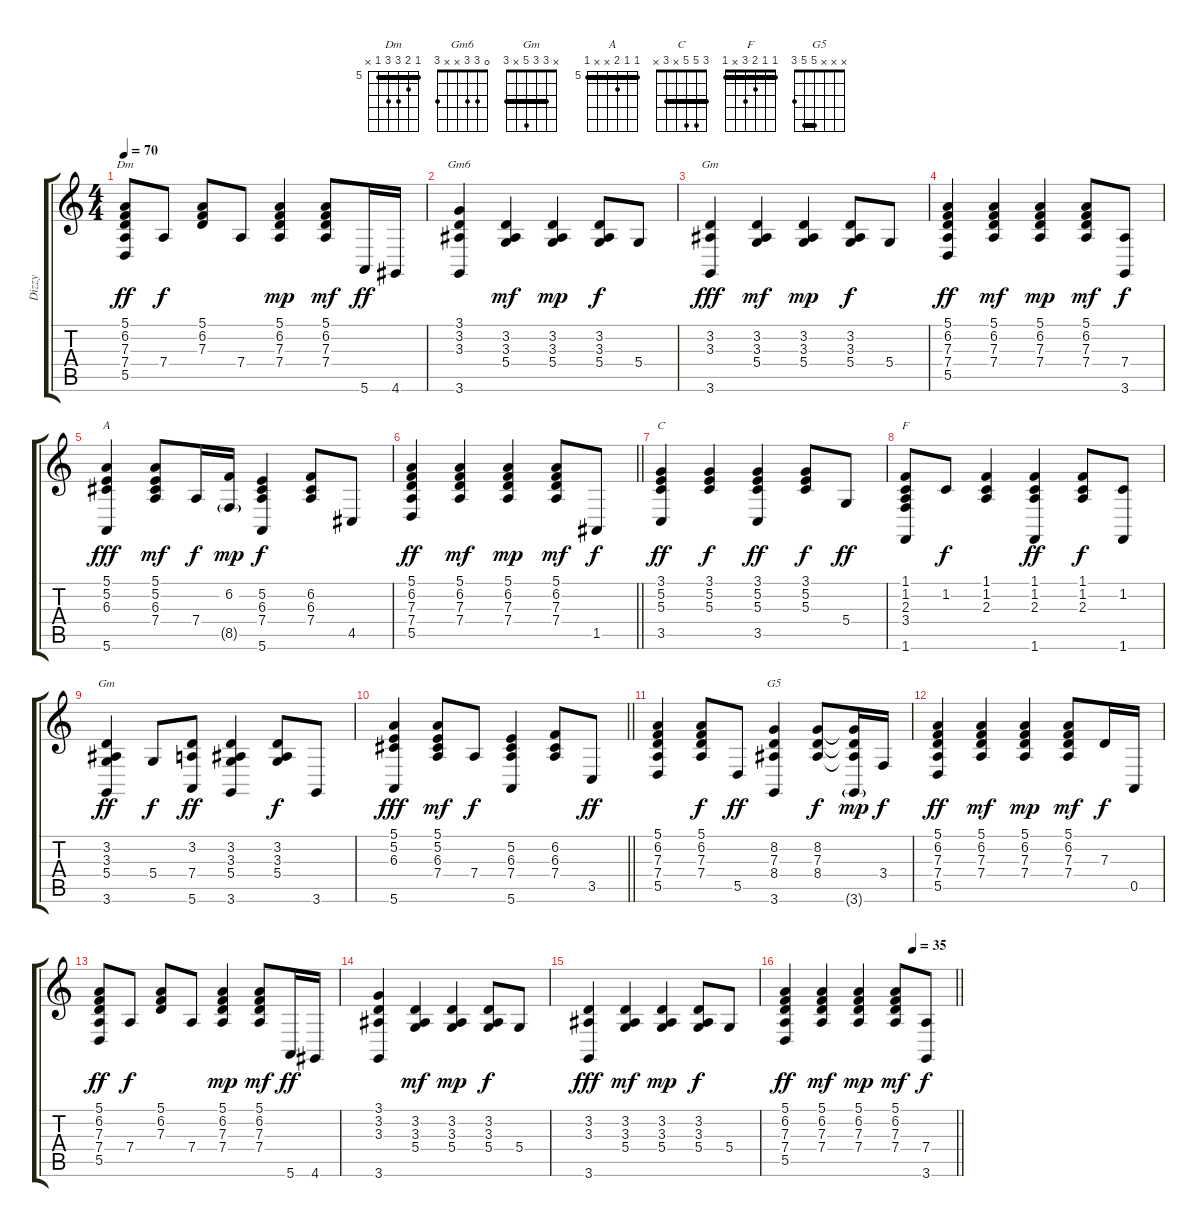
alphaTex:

\track ("Dizzy" "Dizzy") {instrument electricgrandpiano}
\staff {score tabs}
\tuning (E4 B3 G3 D3 A2 E2) {hide}
\chord ("Dm" 5 6 7 7 5 x) {firstfret 5 barre 5}
\chord ("Gm6" 0 3 3 x x 3)
\chord ("Gm" 0 3 3 5 5 3)
\chord ("A" 5 5 6 x x 5) {firstfret 5 barre 5}
\chord ("C" 3 5 5 x 3 x) {barre 3}
\chord ("F" 1 1 2 3 x 1) {barre 1}
\chord ("Gm" x 3 3 5 x 3) {barre 3}
\chord ("G5" x x x 5 5 3) {barre 5}
\ts (4 4)
\tempo 70
\clef g2
\ks c
(5.1 6.2 7.3 7.4 5.5).8{ch "Dm" dy ff} 7.4.8{dy f} (5.1 6.2 7.3).8 7.4.8 (5.1 6.2 7.3 7.4).4{dy mp} (5.1 6.2 7.3 7.4).8{dy mf} 5.6.16{dy ff} 4.6.16 |
(3.1 3.2 3.3 3.6).4{ch "Gm6"} (3.2 3.3 5.4).4{dy mf} (3.2 3.3 5.4).4{dy mp} (3.2 3.3 5.4).8{dy f} 5.4.8 |
(3.2 3.3 3.6).4{ch "Gm" dy fff} (3.2 3.3 5.4).4{dy mf} (3.2 3.3 5.4).4{dy mp} (3.2 3.3 5.4).8{dy f} 5.4.8 |
(5.1 6.2 7.3 7.4 5.5).4{dy ff} (5.1 6.2 7.3 7.4).4{dy mf} (5.1 6.2 7.3 7.4).4{dy mp} (5.1 6.2 7.3 7.4).8{dy mf} (7.4 3.6).8{dy f} |
(5.1 5.2 6.3 5.6).4{ch "A" dy fff} (5.1 5.2 6.3 7.4).8{dy mf} 7.4.16{dy f} (6.2 8.5{g}).16{dy mp} (5.2 6.3 7.4 5.6).4{dy f} (6.2 6.3 7.4).8 4.5.8 |
\barLineRight lightlight
(5.1 6.2 7.3 7.4 5.5).4{dy ff} (5.1 6.2 7.3 7.4).4{dy mf} (5.1 6.2 7.3 7.4).4{dy mp} (5.1 6.2 7.3 7.4).8{dy mf} 1.5.8{dy f} |
(3.1 5.2 5.3 3.5).4{ch "C" dy ff} (3.1 5.2 5.3).4{dy f} (3.1 5.2 5.3 3.5).4{dy ff} (3.1 5.2 5.3).8{dy f} 5.4.8{dy ff} |
(1.1 1.2 2.3 3.4 1.6).8{ch "F"} 1.2.8{dy f} (1.1 1.2 2.3).4 (1.1 1.2 2.3 1.6).4{dy ff} (1.1 1.2 2.3).8{dy f} (1.2 1.6).8 |
(3.2 3.3 5.4 3.6).4{ch "Gm" dy ff} 5.4.8{dy f} (3.2 7.4 5.6).8{dy ff} (3.2 3.3 5.4 3.6).4 (3.2 3.3 5.4).8{dy f} 3.6.8 |
\barLineRight lightlight
(5.1 5.2 6.3 5.6).4{dy fff} (5.1 5.2 6.3 7.4).8{dy mf} 7.4.8{dy f} (5.2 6.3 7.4 5.6).4 (6.2 6.3 7.4).8 3.5.8{dy ff} |
(5.1 6.2 7.3 7.4 5.5).4 (5.1 6.2 7.3 7.4).8{dy f} 5.5.8{dy ff} (8.2 7.3 8.4 3.6).4{ch "G5"} (8.2 7.3 8.4).8{dy f} (8.2{t} 7.3{t} 8.4{t} 3.6{g}).16{dy mp} 3.4.16{dy f} |
(5.1 6.2 7.3 7.4 5.5).4{dy ff} (5.1 6.2 7.3 7.4).4{dy mf} (5.1 6.2 7.3 7.4).4{dy mp} (5.1 6.2 7.3 7.4).8{dy mf} 7.3.16{dy f} 0.5.16 |
(5.1 6.2 7.3 7.4 5.5).8{dy ff} 7.4.8{dy f} (5.1 6.2 7.3).8 7.4.8 (5.1 6.2 7.3 7.4).4{dy mp} (5.1 6.2 7.3 7.4).8{dy mf} 5.6.16{dy ff} 4.6.16 |
(3.1 3.2 3.3 3.6).4 (3.2 3.3 5.4).4{dy mf} (3.2 3.3 5.4).4{dy mp} (3.2 3.3 5.4).8{dy f} 5.4.8 |
(3.2 3.3 3.6).4{dy fff} (3.2 3.3 5.4).4{dy mf} (3.2 3.3 5.4).4{dy mp} (3.2 3.3 5.4).8{dy f} 5.4.8 |
\tempo (35 0.75)
\barLineRight lightlight
(5.1 6.2 7.3 7.4 5.5).4{dy ff} (5.1 6.2 7.3 7.4).4{dy mf} (5.1 6.2 7.3 7.4).4{dy mp} (5.1 6.2 7.3 7.4).8{dy mf} (7.4 3.6).8{dy f}
